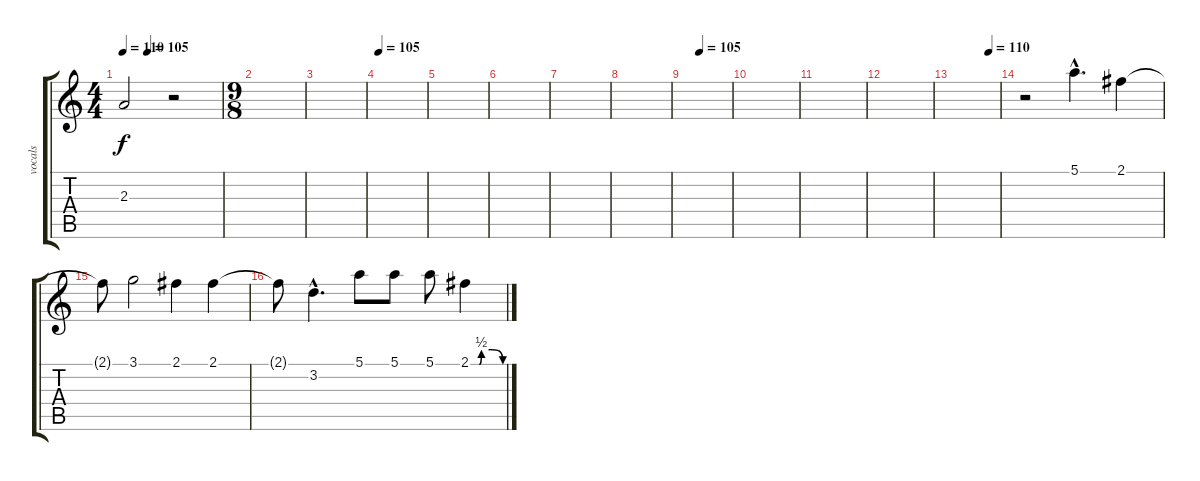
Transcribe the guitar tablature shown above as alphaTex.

\track ("vocals" "vocals") {instrument acousticguitarnylon}
\staff {score tabs}
\tuning (E4 B3 G3 D3 A2 E2) {hide}
\ts (4 4)
\tempo 110
\tempo (105 0.25)
\clef g2
\ks c
2.3{t}.2{dy f} r.2 |
\ts (9 8)
|
|
\tempo 105
|
|
|
|
|
\tempo (105 0.3333333333333333)
|
|
|
|
\tempo (110 0.7777777777777778)
|
r.2 5.1{hac}.4{d} 2.1.4 |
2.1{t}.8 3.1.2 2.1.4 2.1.4 |
2.1{t}.8 3.2{hac}.4{d} 5.1.8 5.1.8 5.1.8 2.1{be (custom 0 0 16 0 20 2 40 2 60 0)}.4
